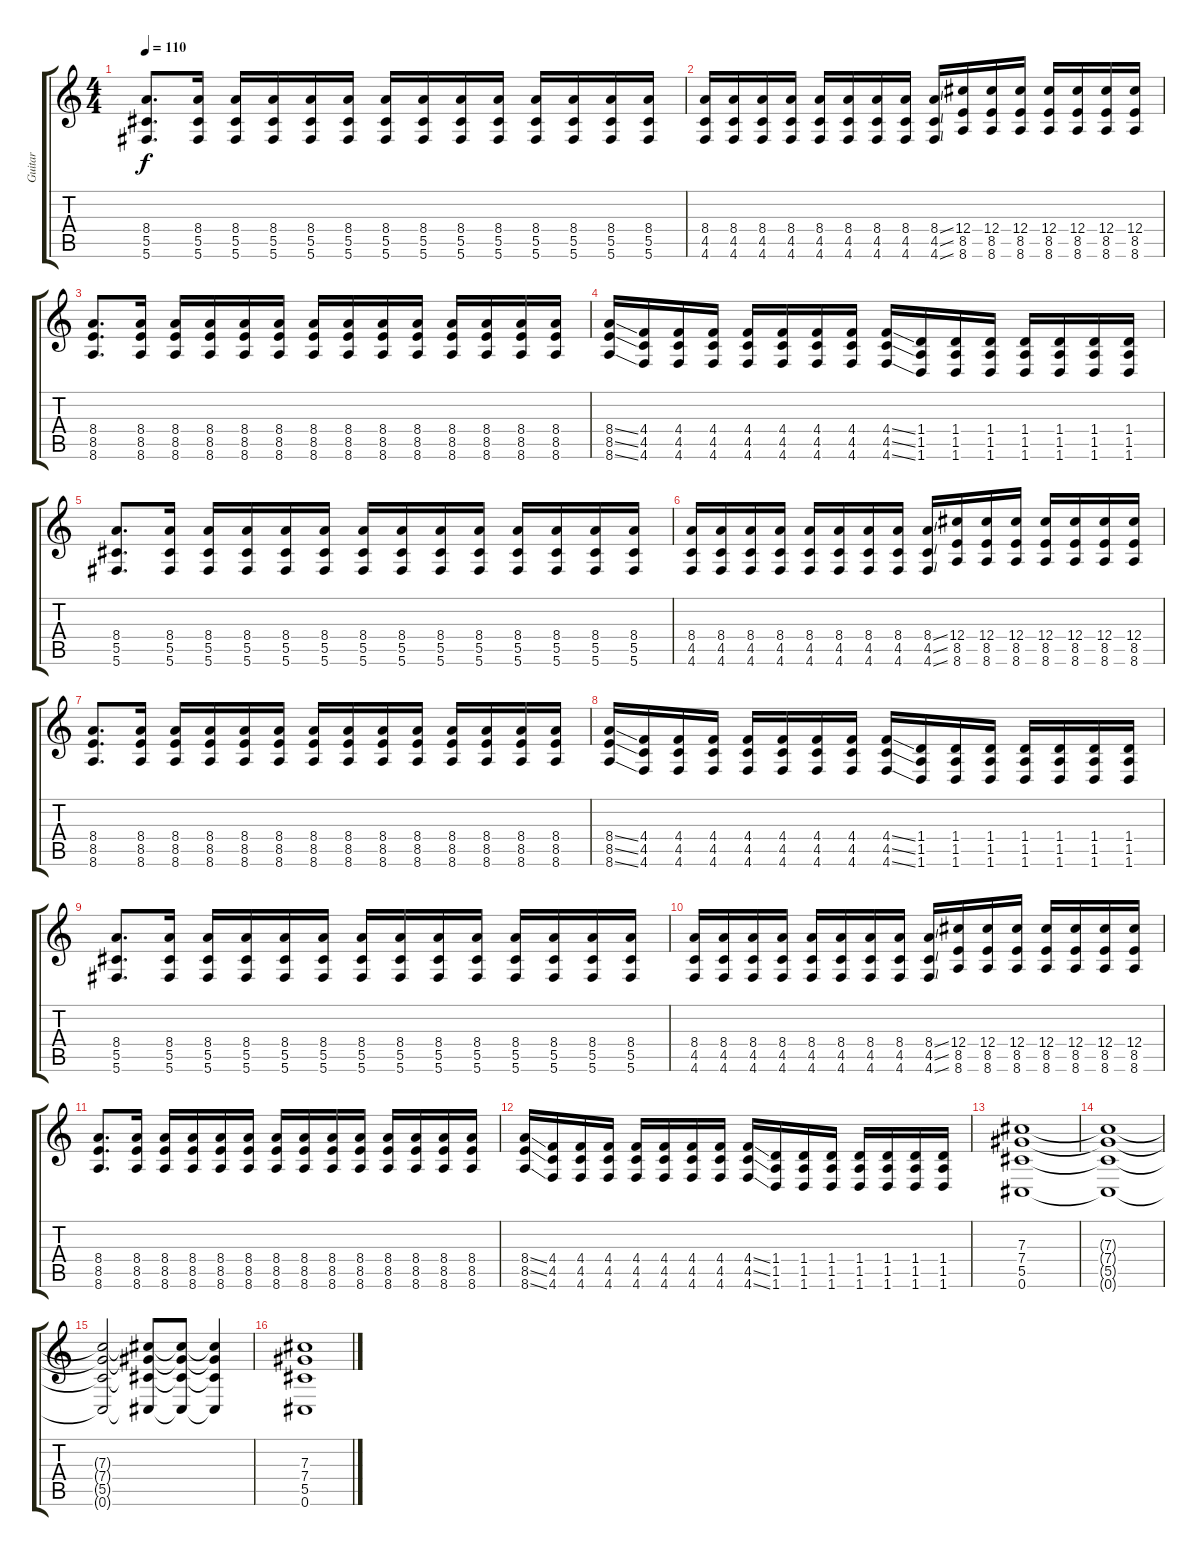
\track ("Guitar" "Guitar") {instrument overdrivenguitar}
\staff {score tabs}
\tuning (Eb4 Bb3 Gb3 Db3 Ab2 Db2) {hide}
\ts (4 4)
\tempo 110
\clef g2
\ks c
(8.4 5.5 5.6).8{d dy f} (8.4 5.5 5.6).16 (8.4 5.5 5.6).16 (8.4 5.5 5.6).16 (8.4 5.5 5.6).16 (8.4 5.5 5.6).16 (8.4 5.5 5.6).16 (8.4 5.5 5.6).16 (8.4 5.5 5.6).16 (8.4 5.5 5.6).16 (8.4 5.5 5.6).16 (8.4 5.5 5.6).16 (8.4 5.5 5.6).16 (8.4 5.5 5.6).16 |
(8.4 4.5 4.6).16 (8.4 4.5 4.6).16 (8.4 4.5 4.6).16 (8.4 4.5 4.6).16 (8.4 4.5 4.6).16 (8.4 4.5 4.6).16 (8.4 4.5 4.6).16 (8.4 4.5 4.6).16 (8.4{ss} 4.5{ss} 4.6{ss}).16 (12.4 8.5 8.6).16 (12.4 8.5 8.6).16 (12.4 8.5 8.6).16 (12.4 8.5 8.6).16 (12.4 8.5 8.6).16 (12.4 8.5 8.6).16 (12.4 8.5 8.6).16 |
(8.4 8.5 8.6).8{d} (8.4 8.5 8.6).16 (8.4 8.5 8.6).16 (8.4 8.5 8.6).16 (8.4 8.5 8.6).16 (8.4 8.5 8.6).16 (8.4 8.5 8.6).16 (8.4 8.5 8.6).16 (8.4 8.5 8.6).16 (8.4 8.5 8.6).16 (8.4 8.5 8.6).16 (8.4 8.5 8.6).16 (8.4 8.5 8.6).16 (8.4 8.5 8.6).16 |
(8.4{ss} 8.5{ss} 8.6{ss}).16 (4.4 4.5 4.6).16 (4.4 4.5 4.6).16 (4.4 4.5 4.6).16 (4.4 4.5 4.6).16 (4.4 4.5 4.6).16 (4.4 4.5 4.6).16 (4.4 4.5 4.6).16 (4.4{ss} 4.5{ss} 4.6{ss}).16 (1.4 1.5 1.6).16 (1.4 1.5 1.6).16 (1.4 1.5 1.6).16 (1.4 1.5 1.6).16 (1.4 1.5 1.6).16 (1.4 1.5 1.6).16 (1.4 1.5 1.6).16 |
(8.4 5.5 5.6).8{d} (8.4 5.5 5.6).16 (8.4 5.5 5.6).16 (8.4 5.5 5.6).16 (8.4 5.5 5.6).16 (8.4 5.5 5.6).16 (8.4 5.5 5.6).16 (8.4 5.5 5.6).16 (8.4 5.5 5.6).16 (8.4 5.5 5.6).16 (8.4 5.5 5.6).16 (8.4 5.5 5.6).16 (8.4 5.5 5.6).16 (8.4 5.5 5.6).16 |
(8.4 4.5 4.6).16 (8.4 4.5 4.6).16 (8.4 4.5 4.6).16 (8.4 4.5 4.6).16 (8.4 4.5 4.6).16 (8.4 4.5 4.6).16 (8.4 4.5 4.6).16 (8.4 4.5 4.6).16 (8.4{ss} 4.5{ss} 4.6{ss}).16 (12.4 8.5 8.6).16 (12.4 8.5 8.6).16 (12.4 8.5 8.6).16 (12.4 8.5 8.6).16 (12.4 8.5 8.6).16 (12.4 8.5 8.6).16 (12.4 8.5 8.6).16 |
(8.4 8.5 8.6).8{d} (8.4 8.5 8.6).16 (8.4 8.5 8.6).16 (8.4 8.5 8.6).16 (8.4 8.5 8.6).16 (8.4 8.5 8.6).16 (8.4 8.5 8.6).16 (8.4 8.5 8.6).16 (8.4 8.5 8.6).16 (8.4 8.5 8.6).16 (8.4 8.5 8.6).16 (8.4 8.5 8.6).16 (8.4 8.5 8.6).16 (8.4 8.5 8.6).16 |
(8.4{ss} 8.5{ss} 8.6{ss}).16 (4.4 4.5 4.6).16 (4.4 4.5 4.6).16 (4.4 4.5 4.6).16 (4.4 4.5 4.6).16 (4.4 4.5 4.6).16 (4.4 4.5 4.6).16 (4.4 4.5 4.6).16 (4.4{ss} 4.5{ss} 4.6{ss}).16 (1.4 1.5 1.6).16 (1.4 1.5 1.6).16 (1.4 1.5 1.6).16 (1.4 1.5 1.6).16 (1.4 1.5 1.6).16 (1.4 1.5 1.6).16 (1.4 1.5 1.6).16 |
(8.4 5.5 5.6).8{d} (8.4 5.5 5.6).16 (8.4 5.5 5.6).16 (8.4 5.5 5.6).16 (8.4 5.5 5.6).16 (8.4 5.5 5.6).16 (8.4 5.5 5.6).16 (8.4 5.5 5.6).16 (8.4 5.5 5.6).16 (8.4 5.5 5.6).16 (8.4 5.5 5.6).16 (8.4 5.5 5.6).16 (8.4 5.5 5.6).16 (8.4 5.5 5.6).16 |
(8.4 4.5 4.6).16 (8.4 4.5 4.6).16 (8.4 4.5 4.6).16 (8.4 4.5 4.6).16 (8.4 4.5 4.6).16 (8.4 4.5 4.6).16 (8.4 4.5 4.6).16 (8.4 4.5 4.6).16 (8.4{ss} 4.5{ss} 4.6{ss}).16 (12.4 8.5 8.6).16 (12.4 8.5 8.6).16 (12.4 8.5 8.6).16 (12.4 8.5 8.6).16 (12.4 8.5 8.6).16 (12.4 8.5 8.6).16 (12.4 8.5 8.6).16 |
(8.4 8.5 8.6).8{d} (8.4 8.5 8.6).16 (8.4 8.5 8.6).16 (8.4 8.5 8.6).16 (8.4 8.5 8.6).16 (8.4 8.5 8.6).16 (8.4 8.5 8.6).16 (8.4 8.5 8.6).16 (8.4 8.5 8.6).16 (8.4 8.5 8.6).16 (8.4 8.5 8.6).16 (8.4 8.5 8.6).16 (8.4 8.5 8.6).16 (8.4 8.5 8.6).16 |
(8.4{ss} 8.5{ss} 8.6{ss}).16 (4.4 4.5 4.6).16 (4.4 4.5 4.6).16 (4.4 4.5 4.6).16 (4.4 4.5 4.6).16 (4.4 4.5 4.6).16 (4.4 4.5 4.6).16 (4.4 4.5 4.6).16 (4.4{ss} 4.5{ss} 4.6{ss}).16 (1.4 1.5 1.6).16 (1.4 1.5 1.6).16 (1.4 1.5 1.6).16 (1.4 1.5 1.6).16 (1.4 1.5 1.6).16 (1.4 1.5 1.6).16 (1.4 1.5 1.6).16 |
(7.3 7.4 5.5 0.6).1 |
(7.3{t} 7.4{t} 5.5{t} 0.6{t}).1 |
(7.3{t} 7.4{t} 5.5{t} 0.6{t}).2 (7.3{t} 7.4{t} 5.5{t} 0.6{t}).8 (7.3{t} 7.4{t} 5.5{t} 0.6{t}).8 (7.3{t} 7.4{t} 5.5{t} 0.6{t}).4 |
(7.3 7.4 5.5 0.6).1
